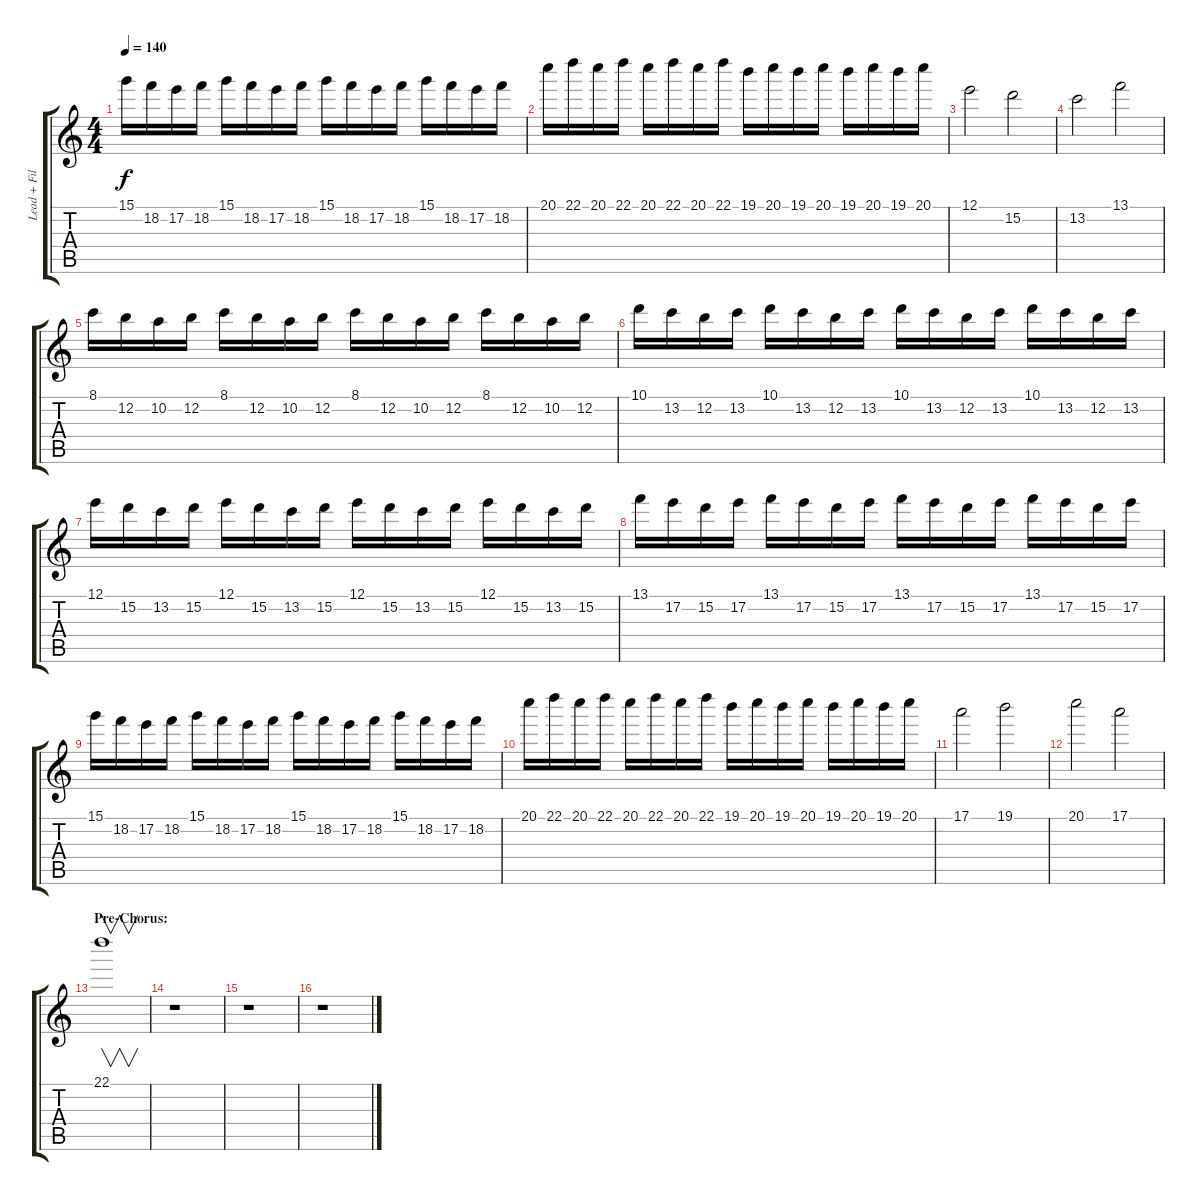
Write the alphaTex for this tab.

\track ("Lead + Fills" "Lead + Fil") {instrument distortionguitar}
\staff {score tabs}
\tuning (E4 B3 G3 D3 A2 E2) {hide}
\ts (4 4)
\tempo 140
\clef g2
\ks c
15.1.16{dy f} 18.2.16 17.2.16 18.2.16 15.1.16 18.2.16 17.2.16 18.2.16 15.1.16 18.2.16 17.2.16 18.2.16 15.1.16 18.2.16 17.2.16 18.2.16 |
20.1.16 22.1.16 20.1.16 22.1.16 20.1.16 22.1.16 20.1.16 22.1.16 19.1.16 20.1.16 19.1.16 20.1.16 19.1.16 20.1.16 19.1.16 20.1.16 |
12.1.2 15.2.2 |
13.2.2 13.1.2 |
8.1.16 12.2.16 10.2.16 12.2.16 8.1.16 12.2.16 10.2.16 12.2.16 8.1.16 12.2.16 10.2.16 12.2.16 8.1.16 12.2.16 10.2.16 12.2.16 |
10.1.16 13.2.16 12.2.16 13.2.16 10.1.16 13.2.16 12.2.16 13.2.16 10.1.16 13.2.16 12.2.16 13.2.16 10.1.16 13.2.16 12.2.16 13.2.16 |
12.1.16 15.2.16 13.2.16 15.2.16 12.1.16 15.2.16 13.2.16 15.2.16 12.1.16 15.2.16 13.2.16 15.2.16 12.1.16 15.2.16 13.2.16 15.2.16 |
13.1.16 17.2.16 15.2.16 17.2.16 13.1.16 17.2.16 15.2.16 17.2.16 13.1.16 17.2.16 15.2.16 17.2.16 13.1.16 17.2.16 15.2.16 17.2.16 |
15.1.16 18.2.16 17.2.16 18.2.16 15.1.16 18.2.16 17.2.16 18.2.16 15.1.16 18.2.16 17.2.16 18.2.16 15.1.16 18.2.16 17.2.16 18.2.16 |
20.1.16 22.1.16 20.1.16 22.1.16 20.1.16 22.1.16 20.1.16 22.1.16 19.1.16 20.1.16 19.1.16 20.1.16 19.1.16 20.1.16 19.1.16 20.1.16 |
17.1.2 19.1.2 |
20.1.2 17.1.2 |
\section ("" "Pre-Chorus:")
22.1.1{v} |
r.1 |
r.1 |
r.1
